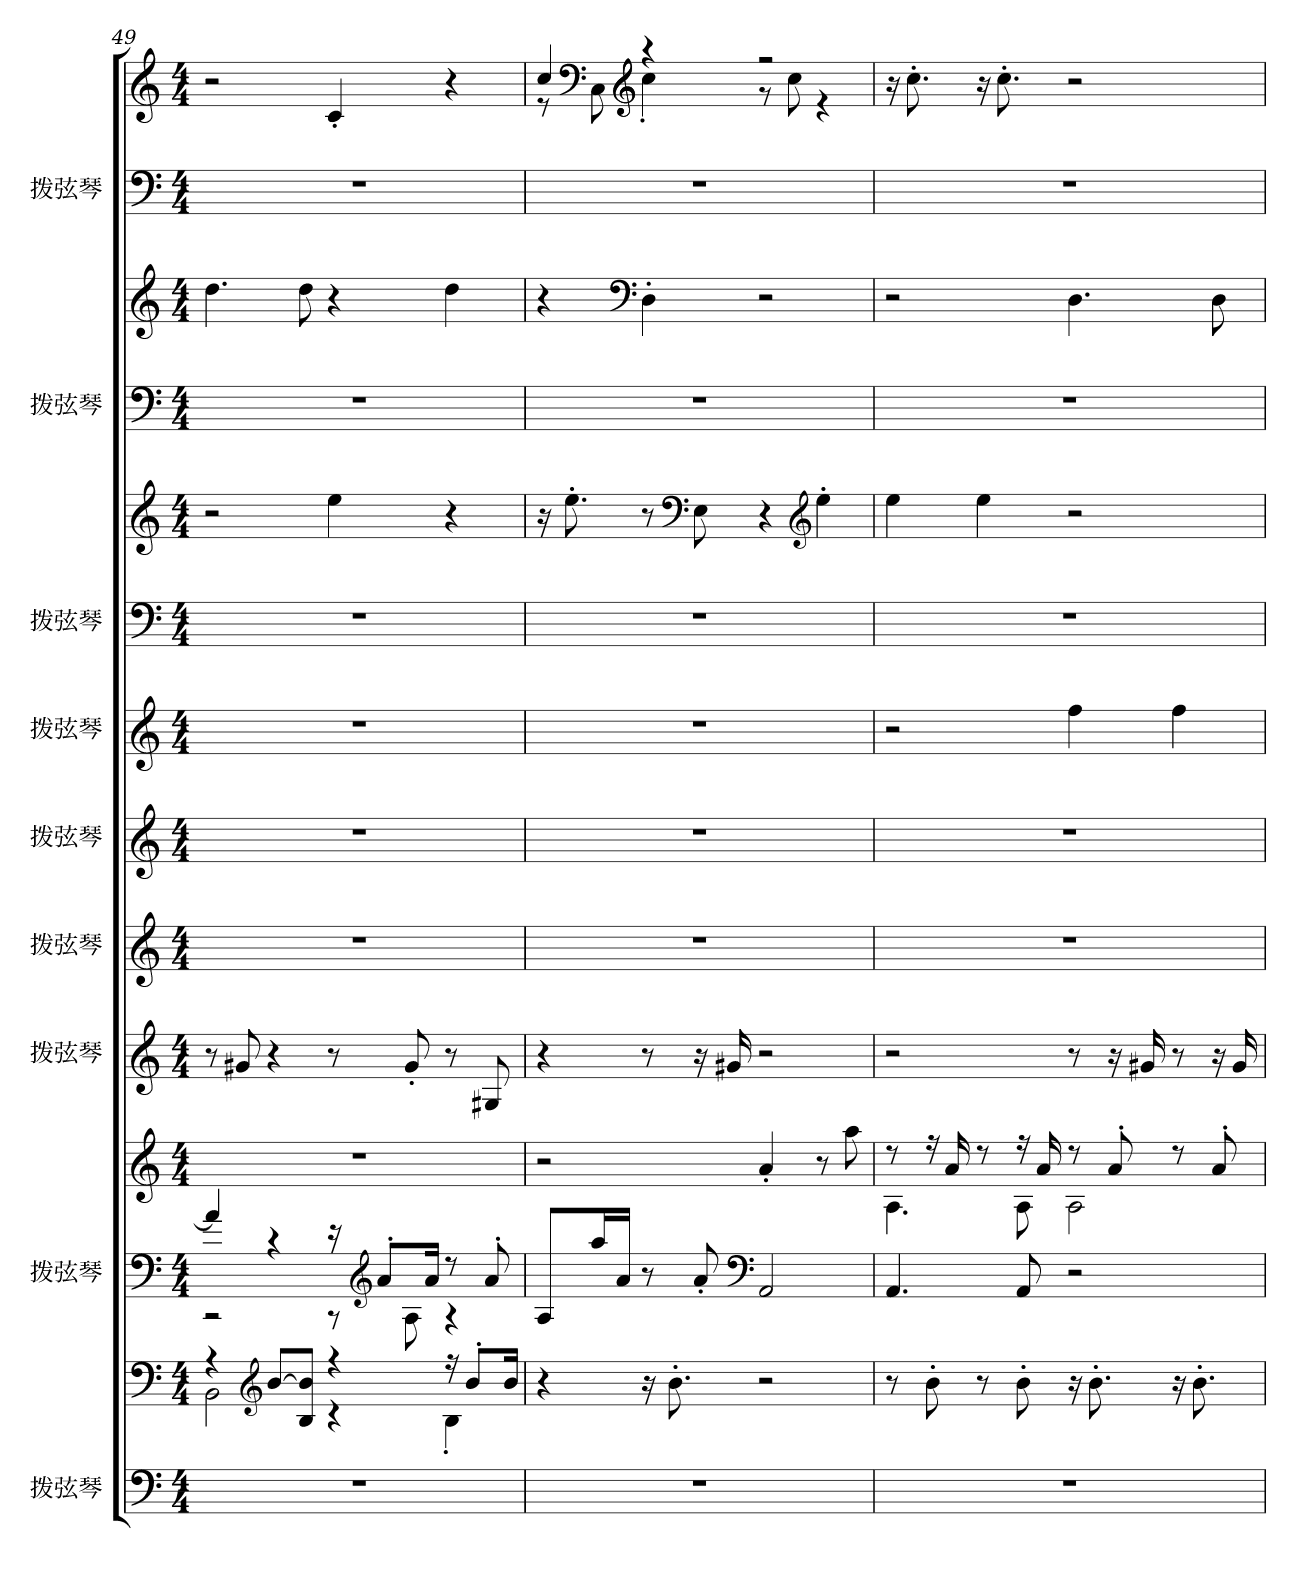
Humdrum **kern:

**kern	**kern	**kern	**kern	**kern	**kern	**kern	**kern	**kern	**kern	**kern	**kern	**kern	**kern
*part9	*part9	*part8	*part8	*part7	*part6	*part5	*part4	*part3	*part3	*part2	*part2	*part1	*part1
*staff14	*staff13	*staff12	*staff11	*staff10	*staff9	*staff8	*staff7	*staff6	*staff5	*staff4	*staff3	*staff2	*staff1
*I"拨弦琴	*	*I"拨弦琴	*	*I"拨弦琴	*I"拨弦琴	*I"拨弦琴	*I"拨弦琴	*I"拨弦琴	*	*I"拨弦琴	*	*I"拨弦琴	*
*clefF4	*clefF4	*clefF4	*clefG2	*clefG2	*clefG2	*clefG2	*clefG2	*clefF4	*clefG2	*clefF4	*clefG2	*clefF4	*clefG2
*k[]	*k[]	*k[]	*k[]	*k[]	*k[]	*k[]	*k[]	*k[]	*k[]	*k[]	*k[]	*k[]	*k[]
*M4/4	*M4/4	*M4/4	*M4/4	*M4/4	*M4/4	*M4/4	*M4/4	*M4/4	*M4/4	*M4/4	*M4/4	*M4/4	*M4/4
=49	=49	=49	=49	=49	=49	=49	=49	=49	=49	=49	=49	=49	=49
*	*^	*^	*	*	*	*	*	*	*	*	*	*	*
1r	4r	2BB\	4a/]	2r	1r	8r	1r	1r	1r	1r	2r	1r	4.dd\	1r	2r
.	.	.	.	.	.	8g#X/	.	.	.	.	.	.	.	.	.
*	*clefG2	*	*	*	*	*	*	*	*	*	*	*	*	*	*
.	[8b/L	.	4r	.	.	4r	.	.	.	.	.	.	.	.	.
.	8B/ 8b/]J	.	.	.	.	.	.	.	.	.	.	.	8dd\	.	.
.	4r	4r	16r	8r	.	8r	.	.	.	.	4ee\	.	4r	.	4c'/
*	*	*	*clefG2	*	*	*	*	*	*	*	*	*	*	*	*
.	.	.	8a'/L	.	.	.	.	.	.	.	.	.	.	.	.
.	.	.	.	8A\	.	8g#'/	.	.	.	.	.	.	.	.	.
.	.	.	16a/Jk	.	.	.	.	.	.	.	.	.	.	.	.
.	16r	4B'\	8r	4r	.	8r	.	.	.	.	4r	.	4dd\	.	4r
.	8b'/L	.	.	.	.	.	.	.	.	.	.	.	.	.	.
.	.	.	8a'/	.	.	8G#X/	.	.	.	.	.	.	.	.	.
.	16b/Jk	.	.	.	.	.	.	.	.	.	.	.	.	.	.
*	*v	*v	*	*	*	*	*	*	*	*	*	*	*	*	*
*	*	*v	*v	*	*	*	*	*	*	*	*	*	*	*
!!LO:PB:g=z
=50	=50	=50	=50	=50	=50	=50	=50	=50	=50	=50	=50	=50	=50
*	*	*	*	*	*	*	*	*	*	*	*	*	*^
1r	4r	8A/L	2r	4r	1r	1r	1r	1r	16r	1r	4r	1r	4cc/	8r
.	.	.	.	.	.	.	.	.	8.ee'\	.	.	.	.	.
*	*	*	*	*	*	*	*	*	*	*	*	*	*clefF4	*
.	.	16aa/L	.	.	.	.	.	.	.	.	.	.	.	8C\
.	.	16a/JJ	.	.	.	.	.	.	.	.	.	.	.	.
*	*	*	*	*	*	*	*	*	*	*	*clefF4	*	*clefG2	*
.	16r	8r	.	8r	.	.	.	.	8r	.	4D'\	.	4r	4cc'\
.	8.b'\	.	.	.	.	.	.	.	.	.	.	.	.	.
*	*	*	*	*	*	*	*	*	*clefF4	*	*	*	*	*
.	.	8a'/	.	16r	.	.	.	.	8E\	.	.	.	.	.
.	.	.	.	16g#X/	.	.	.	.	.	.	.	.	.	.
*	*	*clefF4	*	*	*	*	*	*	*	*	*	*	*	*
.	2r	2AA/	4a'/	2r	.	.	.	.	4r	.	2r	.	2r	8r
.	.	.	.	.	.	.	.	.	.	.	.	.	.	8cc\
*	*	*	*	*	*	*	*	*	*clefG2	*	*	*	*	*
.	.	.	8r	.	.	.	.	.	4ee'\	.	.	.	.	4r
.	.	.	8aa\	.	.	.	.	.	.	.	.	.	.	.
*	*	*	*	*	*	*	*	*	*	*	*	*	*v	*v
=51	=51	=51	=51	=51	=51	=51	=51	=51	=51	=51	=51	=51	=51
*	*	*	*^	*	*	*	*	*	*	*	*	*	*
1r	8r	4.AA/	8r	4.A\	2r	1r	1r	2r	1r	4ee\	1r	2r	1r	16r
.	.	.	.	.	.	.	.	.	.	.	.	.	.	8.cc'\
.	8b'\	.	16r	.	.	.	.	.	.	.	.	.	.	.
.	.	.	16a/	.	.	.	.	.	.	.	.	.	.	.
.	8r	.	8r	.	.	.	.	.	.	4ee\	.	.	.	16r
.	.	.	.	.	.	.	.	.	.	.	.	.	.	8.cc'\
.	8b'\	8AA/	16r	8A\	.	.	.	.	.	.	.	.	.	.
.	.	.	16a/	.	.	.	.	.	.	.	.	.	.	.
.	16r	2r	8r	2A\	8r	.	.	4ff\	.	2r	.	4.D\	.	2r
.	8.b'\	.	.	.	.	.	.	.	.	.	.	.	.	.
.	.	.	8a'/	.	16r	.	.	.	.	.	.	.	.	.
.	.	.	.	.	16g#X/	.	.	.	.	.	.	.	.	.
.	16r	.	8r	.	8r	.	.	4ff\	.	.	.	.	.	.
.	8.b'\	.	.	.	.	.	.	.	.	.	.	.	.	.
.	.	.	8a'/	.	16r	.	.	.	.	.	.	8D\	.	.
.	.	.	.	.	16g#/	.	.	.	.	.	.	.	.	.
*	*	*	*v	*v	*	*	*	*	*	*	*	*	*	*
=	=	=	=	=	=	=	=	=	=	=	=	=	=
*-	*-	*-	*-	*-	*-	*-	*-	*-	*-	*-	*-	*-	*-
